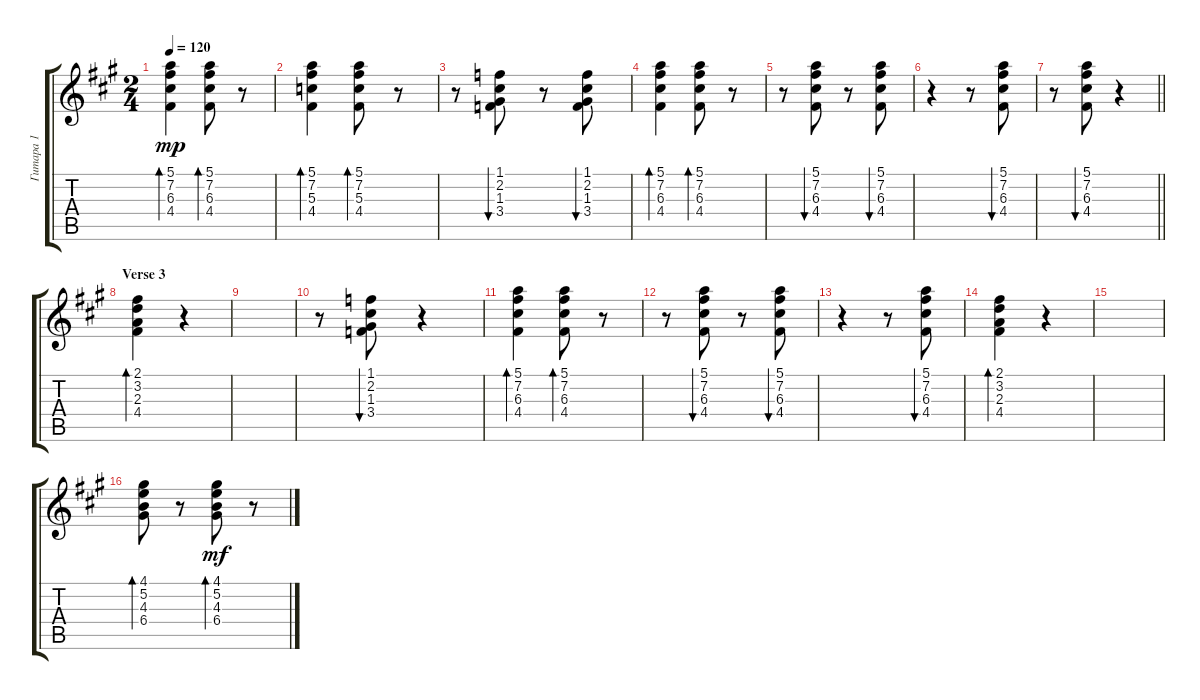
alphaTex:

\track ("Гитара 1" "Гитара 1") {instrument acousticguitarsteel}
\staff {score tabs}
\tuning (E4 B3 G3 D3 A2 E2) {hide}
\ts (2 4)
\tempo 120
\clef g2
\ks f#minor
(5.1 7.2 6.3 4.4).4{bd 60 dy mp} (5.1 7.2 6.3 4.4).8{bd 60} r.8 |
(5.1 7.2 5.3 4.4).4{bd 60} (5.1 7.2 5.3 4.4).8{bd 60} r.8 |
r.8 (1.1 2.2 1.3 3.4).8{bu 60} r.8 (1.1 2.2 1.3 3.4).8{bu 60} |
(5.1 7.2 6.3 4.4).4{bd 120} (5.1 7.2 6.3 4.4).8{bd 120} r.8 |
r.8 (5.1 7.2 6.3 4.4).8{bu 60} r.8 (5.1 7.2 6.3 4.4).8{bu 60} |
r.4 r.8 (5.1 7.2 6.3 4.4).8{bu 60} |
\barLineRight lightlight
r.8 (5.1 7.2 6.3 4.4).8{bu 60} r.4 |
\section ("" "Verse 3")
(2.1 3.2 2.3 4.4).4{bd 60} r.4 |
|
r.8 (1.1 2.2 1.3 3.4).8{bu 60} r.4 |
(5.1 7.2 6.3 4.4).4{bd 120} (5.1 7.2 6.3 4.4).8{bd 120} r.8 |
r.8 (5.1 7.2 6.3 4.4).8{bu 60} r.8 (5.1 7.2 6.3 4.4).8{bu 60} |
r.4 r.8 (5.1 7.2 6.3 4.4).8{bu 60} |
(2.1 3.2 2.3 4.4).4{bd 60} r.4 |
|
(4.1 5.2 4.3 6.4).8{bd 60} r.8 (4.1 5.2 4.3 6.4).8{bd 60 dy mf} r.8
